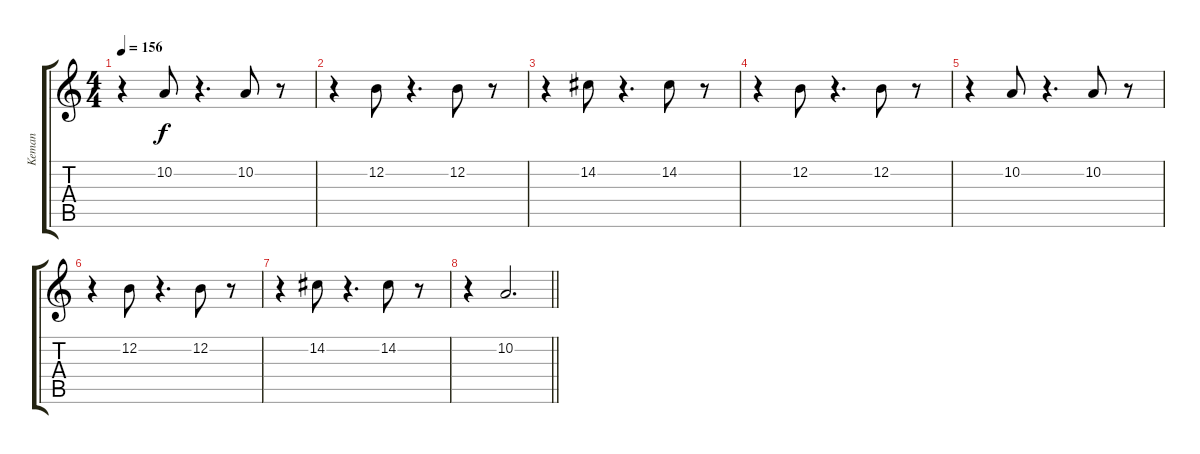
\track ("Keman" "Keman") {instrument stringensemble1}
\staff {score tabs}
\tuning (E4 B3 G3 D3 A2 E2) {hide}
\ts (4 4)
\tempo 156
\clef g2
\ks c
r.4{dy f} 10.2.8 r.4{d} 10.2.8 r.8 |
r.4 12.2.8 r.4{d} 12.2.8 r.8 |
r.4 14.2.8 r.4{d} 14.2.8 r.8 |
r.4 12.2.8 r.4{d} 12.2.8 r.8 |
r.4 10.2.8 r.4{d} 10.2.8 r.8 |
r.4 12.2.8 r.4{d} 12.2.8 r.8 |
r.4 14.2.8 r.4{d} 14.2.8 r.8 |
\barLineRight lightlight
r.4 10.2.2{d}
